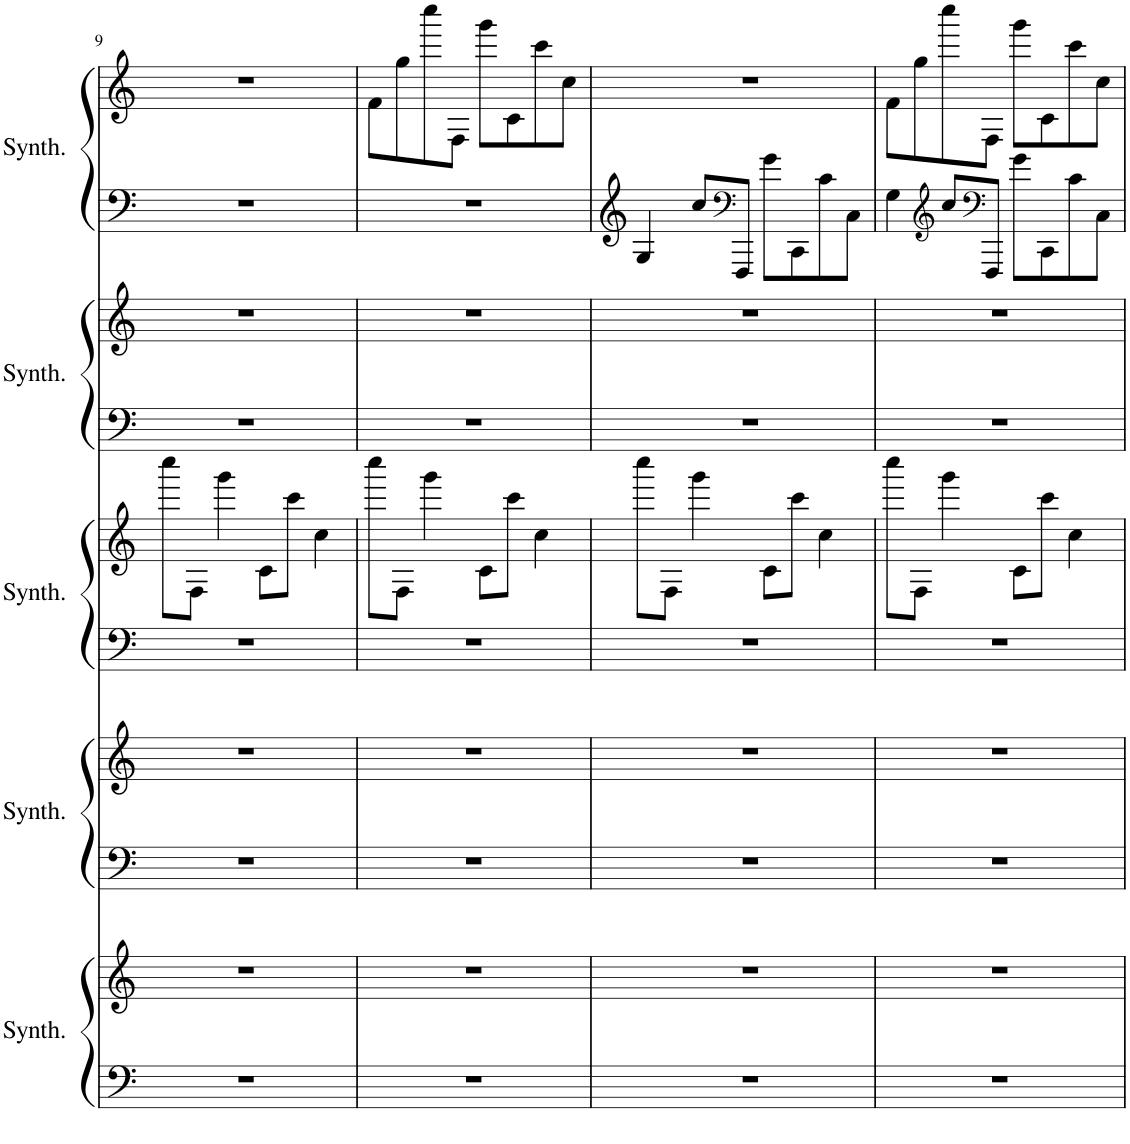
**kern	**kern	**kern	**kern	**kern	**kern	**kern	**kern	**kern	**kern
*part5	*part5	*part4	*part4	*part3	*part3	*part2	*part2	*part1	*part1
*staff10	*staff9	*staff8	*staff7	*staff6	*staff5	*staff4	*staff3	*staff2	*staff1
*I"Pad Synthesizer, Warm Pad	*	*I"Pad Synthesizer, Warm Pad	*	*I"Pad Synthesizer, Warm Pad	*	*I"Pad Synthesizer, Warm Pad	*	*I"Pad Synthesizer, Warm Pad	*
*I'Synth.	*	*I'Synth.	*	*I'Synth.	*	*I'Synth.	*	*I'Synth.	*
!!LO:PB:g=z
*clefF4	*clefG2	*clefF4	*clefG2	*clefF4	*clefG2	*clefF4	*clefG2	*clefF4	*clefG2
*k[]	*k[]	*k[]	*k[]	*k[]	*k[]	*k[]	*k[]	*k[]	*k[]
*M4/4	*M4/4	*M4/4	*M4/4	*M4/4	*M4/4	*M4/4	*M4/4	*M4/4	*M4/4
=9	=9	=9	=9	=9	=9	=9	=9	=9	=9
1r	1r	1r	1r	1r	8cccc\L	1r	1r	1r	1r
.	.	.	.	.	8F\J	.	.	.	.
.	.	.	.	.	4ggg\	.	.	.	.
.	.	.	.	.	8c\L	.	.	.	.
.	.	.	.	.	8ccc\J	.	.	.	.
.	.	.	.	.	4cc\	.	.	.	.
=10	=10	=10	=10	=10	=10	=10	=10	=10	=10
1r	1r	1r	1r	1r	8cccc\L	1r	1r	1r	8f\L
.	.	.	.	.	8F\J	.	.	.	8gg\
.	.	.	.	.	4ggg\	.	.	.	8cccc\
.	.	.	.	.	.	.	.	.	8F\J
.	.	.	.	.	8c\L	.	.	.	8ggg\L
.	.	.	.	.	8ccc\J	.	.	.	8c\
.	.	.	.	.	4cc\	.	.	.	8ccc\
.	.	.	.	.	.	.	.	.	8cc\J
=11	=11	=11	=11	=11	=11	=11	=11	=11	=11
1r	1r	1r	1r	1r	8cccc\L	1r	1r	4G/	1r
.	.	.	.	.	8F\J	.	.	.	.
.	.	.	.	.	4ggg\	.	.	8cc/L	.
*	*	*	*	*	*	*	*	*clefF4	*
.	.	.	.	.	.	.	.	8FFF/J	.
.	.	.	.	.	8c\L	.	.	8g\L	.
.	.	.	.	.	8ccc\J	.	.	8CC\	.
.	.	.	.	.	4cc\	.	.	8c\	.
.	.	.	.	.	.	.	.	8C\J	.
=12	=12	=12	=12	=12	=12	=12	=12	=12	=12
1r	1r	1r	1r	1r	8cccc\L	1r	1r	4G\	8f\L
.	.	.	.	.	8F\J	.	.	.	8gg\
*	*	*	*	*	*	*	*	*clefG2	*
.	.	.	.	.	4ggg\	.	.	8cc/L	8cccc\
*	*	*	*	*	*	*	*	*clefF4	*
.	.	.	.	.	.	.	.	8FFF/J	8F\J
.	.	.	.	.	8c\L	.	.	8g\L	8ggg\L
.	.	.	.	.	8ccc\J	.	.	8CC\	8c\
.	.	.	.	.	4cc\	.	.	8c\	8ccc\
.	.	.	.	.	.	.	.	8C\J	8cc\J
=	=	=	=	=	=	=	=	=	=
*-	*-	*-	*-	*-	*-	*-	*-	*-	*-
